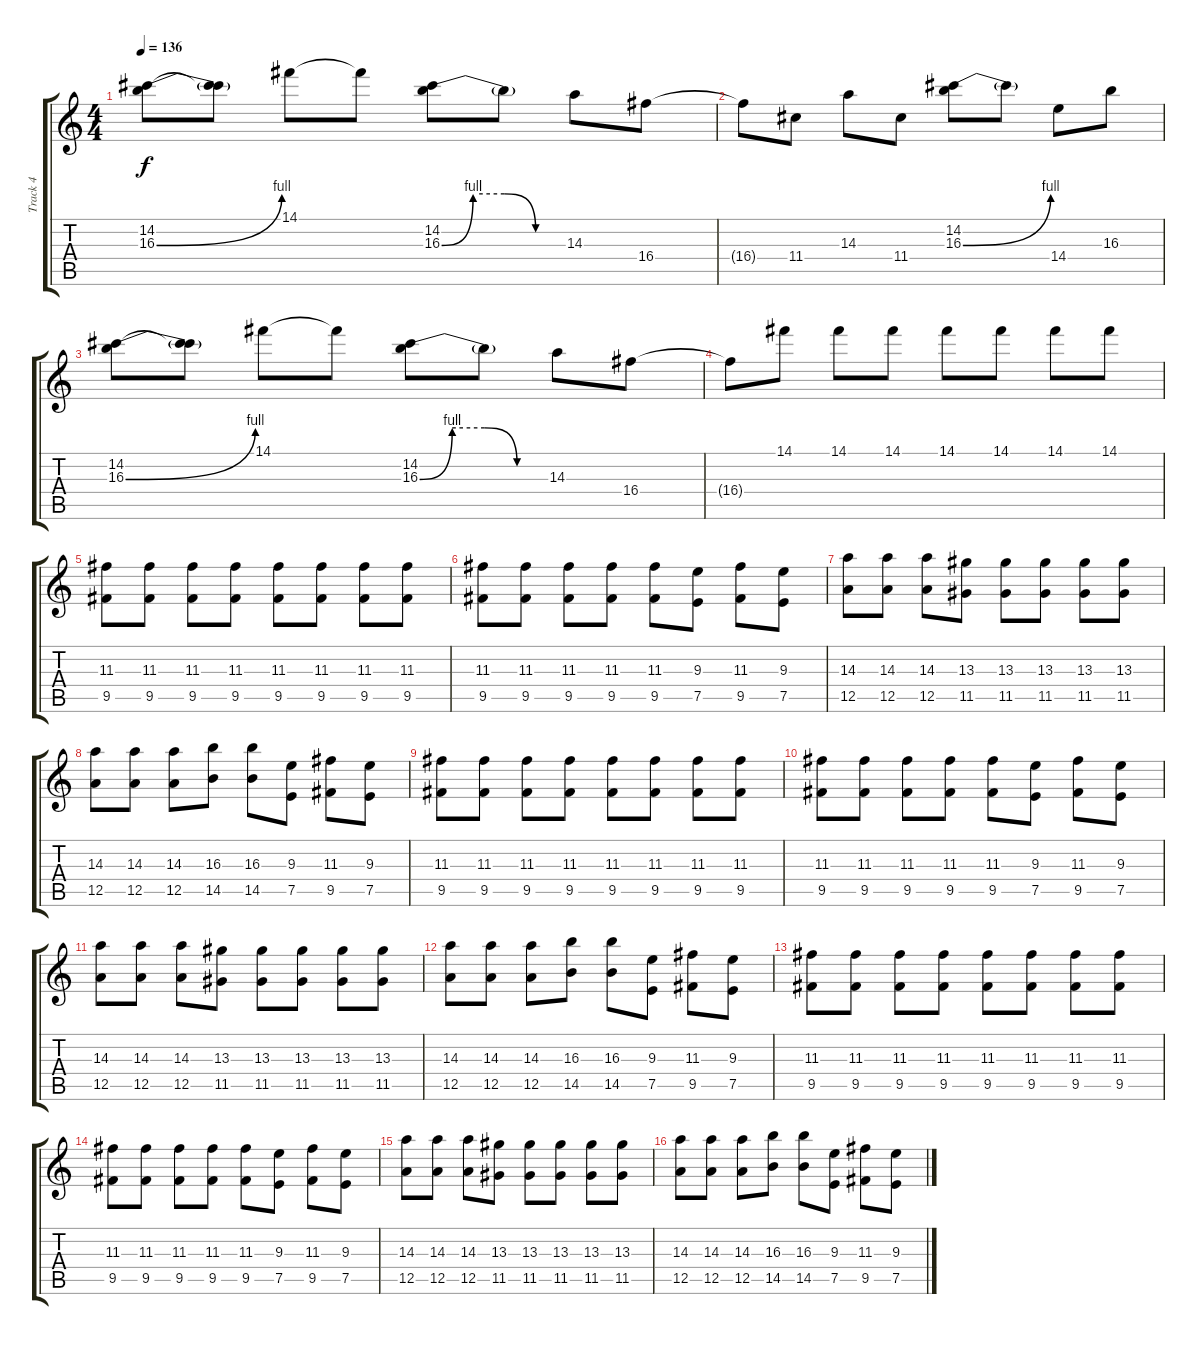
\track ("Track 4" "Track 4") {instrument distortionguitar}
\staff {score tabs}
\tuning (E4 B3 G3 D3 A2 E2) {hide}
\ts (4 4)
\tempo 136
\clef g2
\ks c
(14.2 16.3{be (bend 0 0 60 4)}).8{dy f} (14.2{t} 16.3{t}).8 14.1.8 14.1{t}.8 (14.2 16.3{be (custom 0 0 15 4 30 4 45 0 60 0)}).8 16.3{t}.8 14.3.8 16.4.8 |
16.4{t}.8 11.4.8 14.3.8 11.4.8 (14.2 16.3{be (bend 0 0 60 4)}).8 16.3{t}.8 14.4.8 16.3.8 |
(14.2 16.3{be (bend 0 0 60 4)}).8 (14.2{t} 16.3{t}).8 14.1.8 14.1{t}.8 (14.2 16.3{be (custom 0 0 15 4 30 4 45 0 60 0)}).8 16.3{t}.8 14.3.8 16.4.8 |
16.4{t}.8 14.1.8 14.1.8 14.1.8 14.1.8 14.1.8 14.1.8 14.1.8 |
(11.3 9.5).8 (11.3 9.5).8 (11.3 9.5).8 (11.3 9.5).8 (11.3 9.5).8 (11.3 9.5).8 (11.3 9.5).8 (11.3 9.5).8 |
(11.3 9.5).8 (11.3 9.5).8 (11.3 9.5).8 (11.3 9.5).8 (11.3 9.5).8 (9.3 7.5).8 (11.3 9.5).8 (9.3 7.5).8 |
(14.3 12.5).8 (14.3 12.5).8 (14.3 12.5).8 (13.3 11.5).8 (13.3 11.5).8 (13.3 11.5).8 (13.3 11.5).8 (13.3 11.5).8 |
(14.3 12.5).8 (14.3 12.5).8 (14.3 12.5).8 (16.3 14.5).8 (16.3 14.5).8 (9.3 7.5).8 (11.3 9.5).8 (9.3 7.5).8 |
(11.3 9.5).8 (11.3 9.5).8 (11.3 9.5).8 (11.3 9.5).8 (11.3 9.5).8 (11.3 9.5).8 (11.3 9.5).8 (11.3 9.5).8 |
(11.3 9.5).8 (11.3 9.5).8 (11.3 9.5).8 (11.3 9.5).8 (11.3 9.5).8 (9.3 7.5).8 (11.3 9.5).8 (9.3 7.5).8 |
(14.3 12.5).8 (14.3 12.5).8 (14.3 12.5).8 (13.3 11.5).8 (13.3 11.5).8 (13.3 11.5).8 (13.3 11.5).8 (13.3 11.5).8 |
(14.3 12.5).8 (14.3 12.5).8 (14.3 12.5).8 (16.3 14.5).8 (16.3 14.5).8 (9.3 7.5).8 (11.3 9.5).8 (9.3 7.5).8 |
(11.3 9.5).8 (11.3 9.5).8 (11.3 9.5).8 (11.3 9.5).8 (11.3 9.5).8 (11.3 9.5).8 (11.3 9.5).8 (11.3 9.5).8 |
(11.3 9.5).8 (11.3 9.5).8 (11.3 9.5).8 (11.3 9.5).8 (11.3 9.5).8 (9.3 7.5).8 (11.3 9.5).8 (9.3 7.5).8 |
(14.3 12.5).8 (14.3 12.5).8 (14.3 12.5).8 (13.3 11.5).8 (13.3 11.5).8 (13.3 11.5).8 (13.3 11.5).8 (13.3 11.5).8 |
(14.3 12.5).8 (14.3 12.5).8 (14.3 12.5).8 (16.3 14.5).8 (16.3 14.5).8 (9.3 7.5).8 (11.3 9.5).8 (9.3 7.5).8
